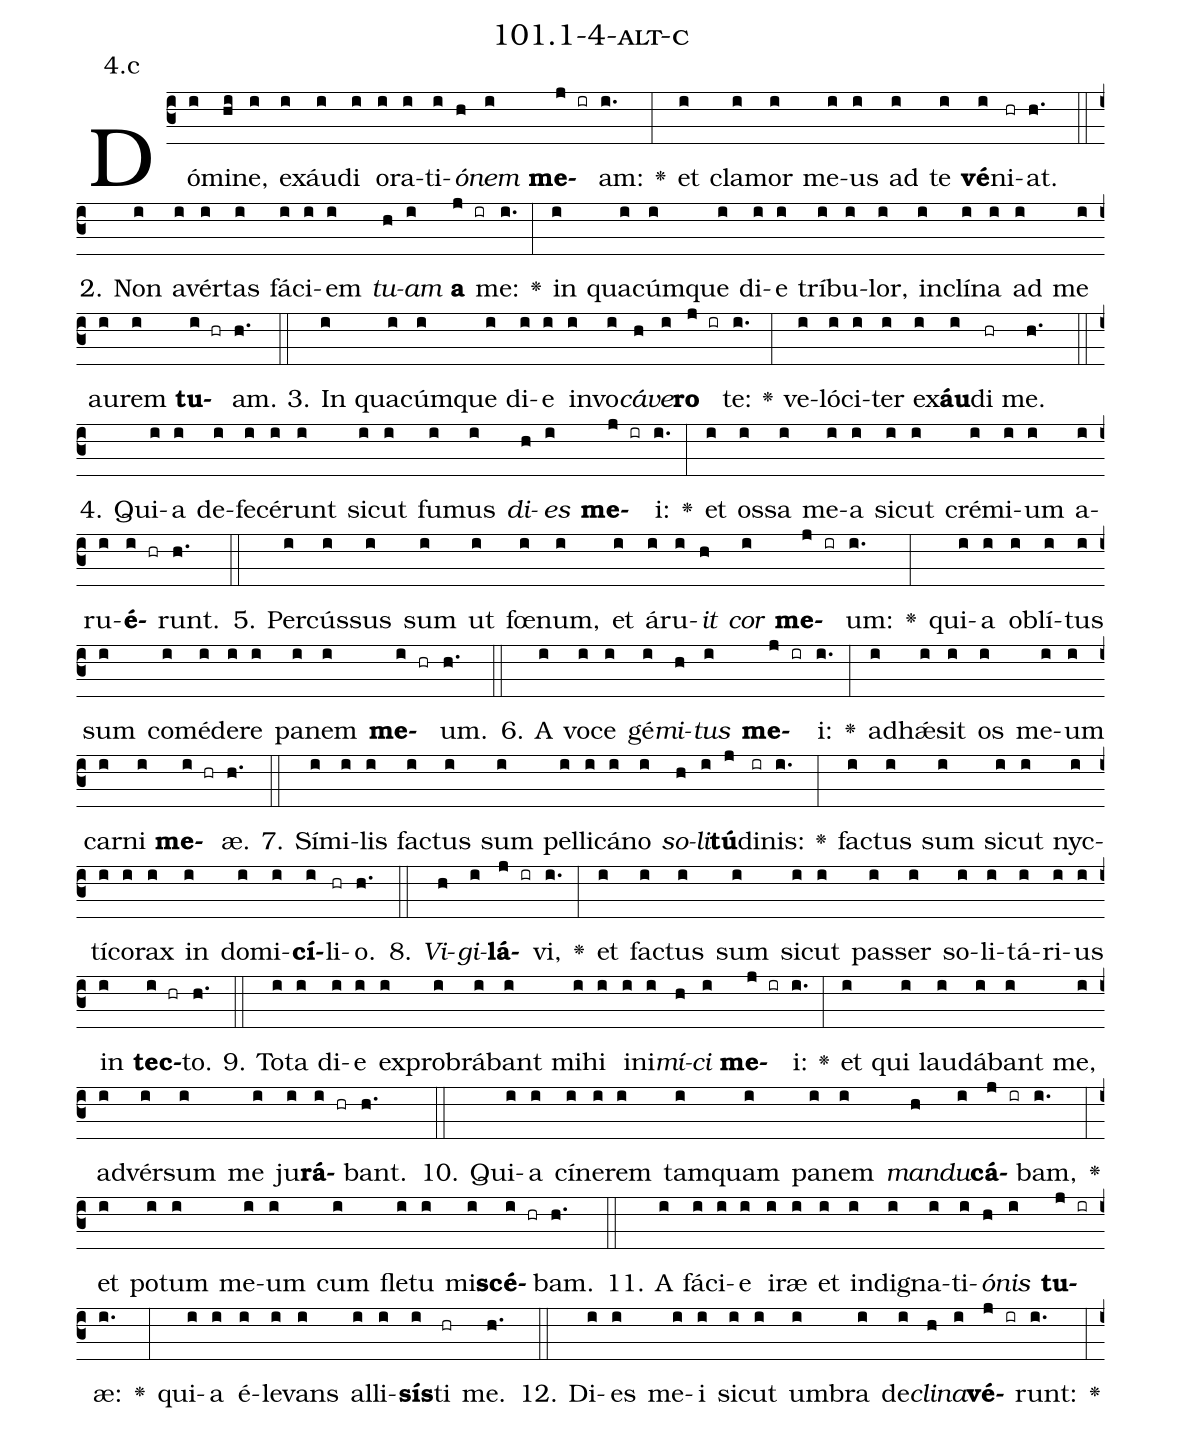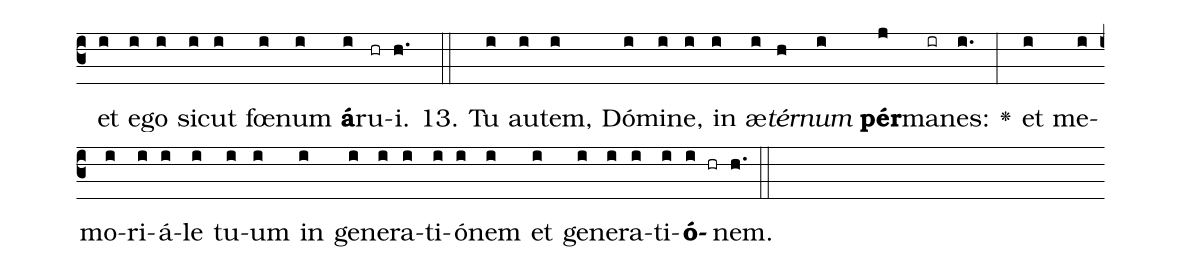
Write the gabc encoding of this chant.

name: 101.1-4-alt-c;
annotation: 4.c;
%%
(c3)Dó(i)mi(hi)ne,(i) ex(i)áu(i)di(i) o(i)ra(i)ti(i)<i>ó</i>(h)<i>nem</i>(i) <b>me</b>(j ir)am:(i.) <v>\greheightstar</v>(:) et(i) cla(i)mor(i) me(i)us(i) ad(i) te(i) <b>vé</b>(i)ni(hr)at.(h.) (::)
2. Non(i) a(i)vér(i)tas(i) fá(i)ci(i)em(i) <i>tu</i>(h)<i>am</i>(i) <b>a</b>(j ir) me:(i.) <v>\greheightstar</v>(:) in(i) qua(i)cúm(i)que(i) di(i)e(i) trí(i)bu(i)lor,(i) in(i)clí(i)na(i) ad(i) me(i) au(i)rem(i) <b>tu</b>(i hr)am.(h.) (::)
3. In(i) qua(i)cúm(i)que(i) di(i)e(i) in(i)vo(i)<i>cá</i>(h)<i>ve</i>(i)<b>ro</b>(j ir) te:(i.) <v>\greheightstar</v>(:) ve(i)ló(i)ci(i)ter(i) ex(i)<b>áu</b>(i)di(hr) me.(h.) (::)
4. Qui(i)a(i) de(i)fe(i)cé(i)runt(i) sic(i)ut(i) fu(i)mus(i) <i>di</i>(h)<i>es</i>(i) <b>me</b>(j ir)i:(i.) <v>\greheightstar</v>(:) et(i) os(i)sa(i) me(i)a(i) sic(i)ut(i) cré(i)mi(i)um(i) a(i)ru(i)<b>é</b>(i hr)runt.(h.) (::)
5. Per(i)cús(i)sus(i) sum(i) ut(i) fœ(i)num,(i) et(i) á(i)ru(i)<i>it</i>(h) <i>cor</i>(i) <b>me</b>(j ir)um:(i.) <v>\greheightstar</v>(:) qui(i)a(i) ob(i)lí(i)tus(i) sum(i) com(i)é(i)de(i)re(i) pa(i)nem(i) <b>me</b>(i hr)um.(h.) (::)
6. A(i) vo(i)ce(i) gé(i)<i>mi</i>(h)<i>tus</i>(i) <b>me</b>(j ir)i:(i.) <v>\greheightstar</v>(:) ad(i)hǽ(i)sit(i) os(i) me(i)um(i) car(i)ni(i) <b>me</b>(i hr)æ.(h.) (::)
7. Sí(i)mi(i)lis(i) fac(i)tus(i) sum(i) pel(i)li(i)cá(i)no(i) <i>so</i>(h)<i>li</i>(i)<b>tú</b>(j)di(ir)nis:(i.) <v>\greheightstar</v>(:) fac(i)tus(i) sum(i) sic(i)ut(i) nyc(i)tí(i)co(i)rax(i) in(i) do(i)mi(i)<b>cí</b>(i)li(hr)o.(h.) (::)
8. <i>Vi</i>(h)<i>gi</i>(i)<b>lá</b>(j ir)vi,(i.) <v>\greheightstar</v>(:) et(i) fac(i)tus(i) sum(i) sic(i)ut(i) pas(i)ser(i) so(i)li(i)tá(i)ri(i)us(i) in(i) <b>tec</b>(i hr)to.(h.) (::)
9. To(i)ta(i) di(i)e(i) ex(i)pro(i)brá(i)bant(i) mi(i)hi(i) in(i)i(i)<i>mí</i>(h)<i>ci</i>(i) <b>me</b>(j ir)i:(i.) <v>\greheightstar</v>(:) et(i) qui(i) lau(i)dá(i)bant(i) me,(i) ad(i)vér(i)sum(i) me(i) ju(i)<b>rá</b>(i hr)bant.(h.) (::)
10. Qui(i)a(i) cí(i)ne(i)rem(i) tam(i)quam(i) pa(i)nem(i) <i>man</i>(h)<i>du</i>(i)<b>cá</b>(j ir)bam,(i.) <v>\greheightstar</v>(:) et(i) po(i)tum(i) me(i)um(i) cum(i) fle(i)tu(i) mi(i)<b>scé</b>(i hr)bam.(h.) (::)
11. A(i) fá(i)ci(i)e(i) i(i)ræ(i) et(i) in(i)di(i)gna(i)ti(i)<i>ó</i>(h)<i>nis</i>(i) <b>tu</b>(j ir)æ:(i.) <v>\greheightstar</v>(:) qui(i)a(i) é(i)le(i)vans(i) al(i)li(i)<b>sís</b>(i)ti(hr) me.(h.) (::)
12. Di(i)es(i) me(i)i(i) sic(i)ut(i) um(i)bra(i) de(i)<i>cli</i>(h)<i>na</i>(i)<b>vé</b>(j ir)runt:(i.) <v>\greheightstar</v>(:) et(i) e(i)go(i) sic(i)ut(i) fœ(i)num(i) <b>á</b>(i)ru(hr)i.(h.) (::)
13. Tu(i) au(i)tem,(i) Dó(i)mi(i)ne,(i) in(i) æ(i)<i>tér</i>(h)<i>num</i>(i) <b>pér</b>(j)ma(ir)nes:(i.) <v>\greheightstar</v>(:) et(i) me(i)mo(i)ri(i)á(i)le(i) tu(i)um(i) in(i) ge(i)ne(i)ra(i)ti(i)ó(i)nem(i) et(i) ge(i)ne(i)ra(i)ti(i)<b>ó</b>(i hr)nem.(h.) (::)
